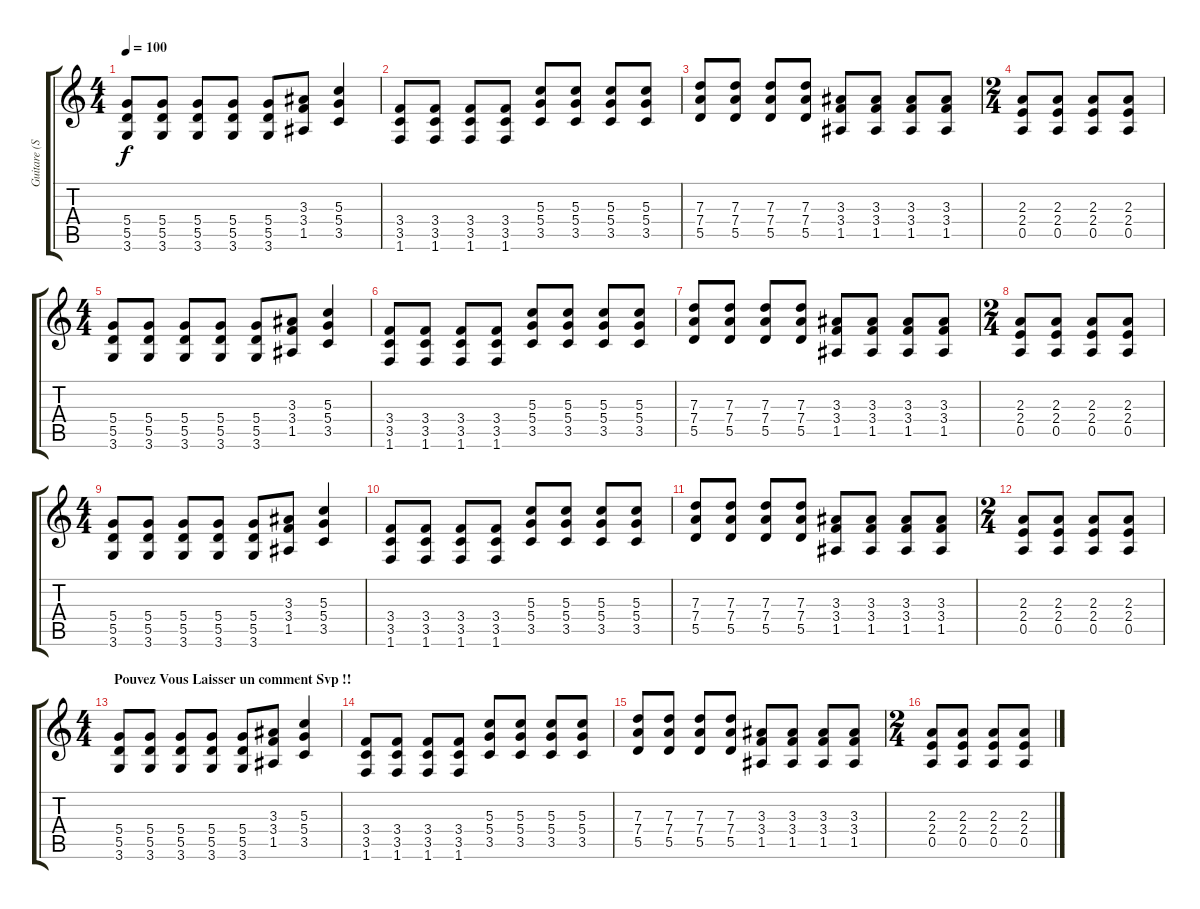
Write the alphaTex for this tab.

\track ("Guitare (Son Stéréo Gauche)" "Guitare (S") {instrument electricguitarjazz}
\staff {score tabs}
\tuning (E4 B3 G3 D3 A2 E2) {hide}
\ts (4 4)
\tempo 100
\clef g2
\ks c
(5.4 5.5 3.6).8{dy f} (5.4 5.5 3.6).8 (5.4 5.5 3.6).8 (5.4 5.5 3.6).8 (5.4 5.5 3.6).8 (3.3 3.4 1.5).8 (5.3 5.4 3.5).4 |
(3.4 3.5 1.6).8{balance 8 instrument distortionguitar} (3.4 3.5 1.6).8 (3.4 3.5 1.6).8 (3.4 3.5 1.6).8 (5.3 5.4 3.5).8 (5.3 5.4 3.5).8 (5.3 5.4 3.5).8 (5.3 5.4 3.5).8 |
(7.3 7.4 5.5).8 (7.3 7.4 5.5).8 (7.3 7.4 5.5).8 (7.3 7.4 5.5).8 (3.3 3.4 1.5).8 (3.3 3.4 1.5).8 (3.3 3.4 1.5).8 (3.3 3.4 1.5).8 |
\ts (2 4)
(2.3 2.4 0.5).8 (2.3 2.4 0.5).8 (2.3 2.4 0.5).8 (2.3 2.4 0.5).8 |
\ts (4 4)
(5.4 5.5 3.6).8 (5.4 5.5 3.6).8 (5.4 5.5 3.6).8 (5.4 5.5 3.6).8 (5.4 5.5 3.6).8 (3.3 3.4 1.5).8 (5.3 5.4 3.5).4 |
(3.4 3.5 1.6).8{balance 8 instrument distortionguitar} (3.4 3.5 1.6).8 (3.4 3.5 1.6).8 (3.4 3.5 1.6).8 (5.3 5.4 3.5).8 (5.3 5.4 3.5).8 (5.3 5.4 3.5).8 (5.3 5.4 3.5).8 |
(7.3 7.4 5.5).8 (7.3 7.4 5.5).8 (7.3 7.4 5.5).8 (7.3 7.4 5.5).8 (3.3 3.4 1.5).8 (3.3 3.4 1.5).8 (3.3 3.4 1.5).8 (3.3 3.4 1.5).8 |
\ts (2 4)
(2.3 2.4 0.5).8 (2.3 2.4 0.5).8 (2.3 2.4 0.5).8 (2.3 2.4 0.5).8 |
\ts (4 4)
(5.4 5.5 3.6).8 (5.4 5.5 3.6).8 (5.4 5.5 3.6).8 (5.4 5.5 3.6).8 (5.4 5.5 3.6).8 (3.3 3.4 1.5).8 (5.3 5.4 3.5).4 |
(3.4 3.5 1.6).8{volume 0 balance 8 instrument distortionguitar} (3.4 3.5 1.6).8 (3.4 3.5 1.6).8 (3.4 3.5 1.6).8 (5.3 5.4 3.5).8 (5.3 5.4 3.5).8 (5.3 5.4 3.5).8 (5.3 5.4 3.5).8 |
(7.3 7.4 5.5).8 (7.3 7.4 5.5).8 (7.3 7.4 5.5).8 (7.3 7.4 5.5).8 (3.3 3.4 1.5).8 (3.3 3.4 1.5).8 (3.3 3.4 1.5).8 (3.3 3.4 1.5).8 |
\ts (2 4)
(2.3 2.4 0.5).8 (2.3 2.4 0.5).8 (2.3 2.4 0.5).8 (2.3 2.4 0.5).8 |
\ts (4 4)
\section ("" "Pouvez Vous Laisser un comment Svp !!")
(5.4 5.5 3.6).8 (5.4 5.5 3.6).8 (5.4 5.5 3.6).8 (5.4 5.5 3.6).8 (5.4 5.5 3.6).8 (3.3 3.4 1.5).8 (5.3 5.4 3.5).4 |
(3.4 3.5 1.6).8 (3.4 3.5 1.6).8 (3.4 3.5 1.6).8 (3.4 3.5 1.6).8 (5.3 5.4 3.5).8 (5.3 5.4 3.5).8 (5.3 5.4 3.5).8 (5.3 5.4 3.5).8 |
(7.3 7.4 5.5).8 (7.3 7.4 5.5).8 (7.3 7.4 5.5).8 (7.3 7.4 5.5).8 (3.3 3.4 1.5).8 (3.3 3.4 1.5).8 (3.3 3.4 1.5).8 (3.3 3.4 1.5).8 |
\ts (2 4)
(2.3 2.4 0.5).8 (2.3 2.4 0.5).8 (2.3 2.4 0.5).8 (2.3 2.4 0.5).8
